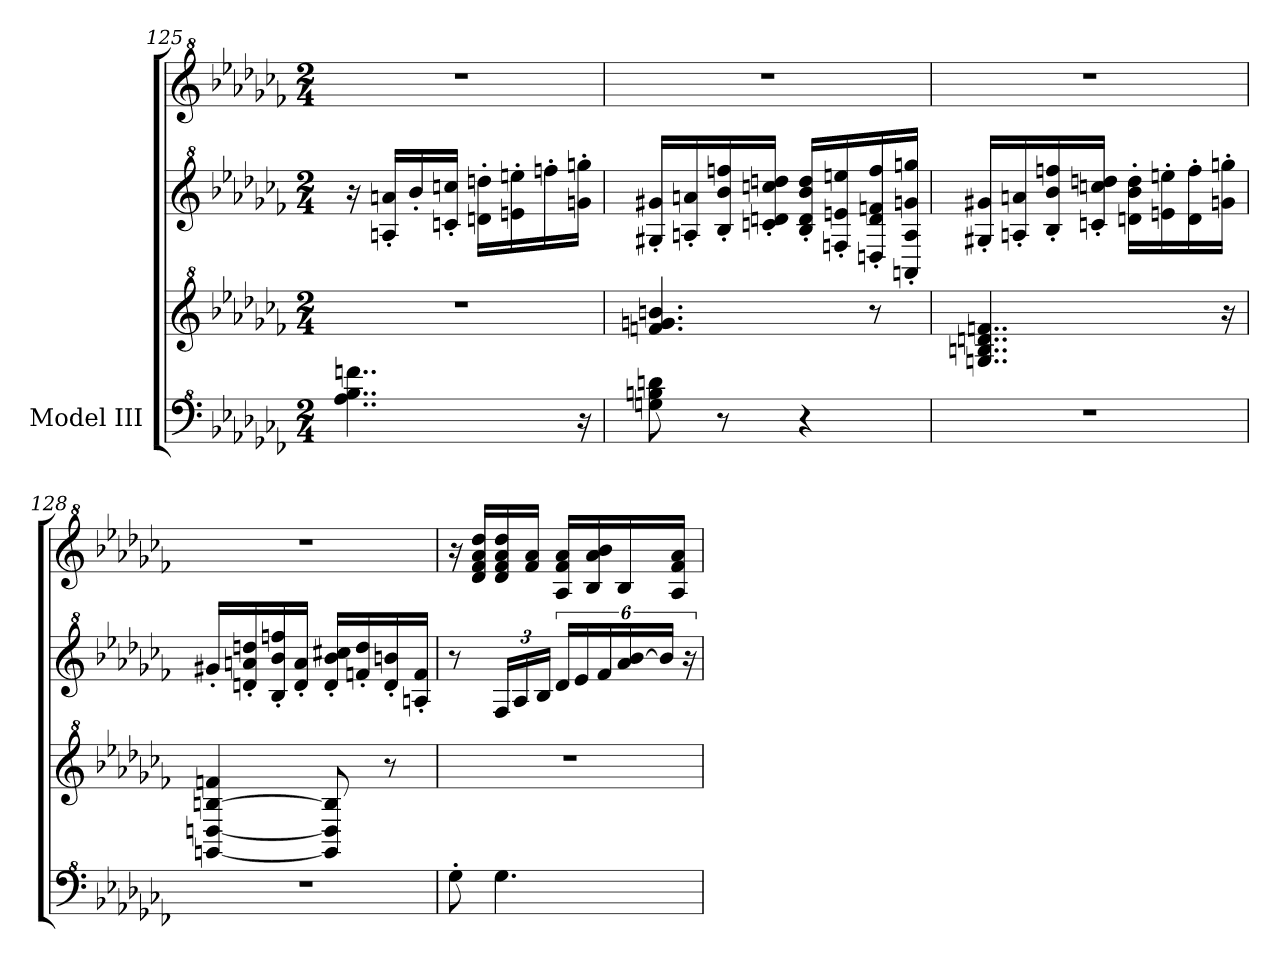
**kern	**kern	**kern	**kern
*part1	*part1	*part1	*part1
*staff4	*staff3	*staff2	*staff1
*I"Model III	*	*	*
*clefF^4	*clefG^2	*clefG^2	*clefG^2
*k[b-e-a-d-g-c-f-]	*k[b-e-a-d-g-c-f-]	*k[b-e-a-d-g-c-f-]	*k[b-e-a-d-g-c-f-]
*M2/4	*M2/4	*M2/4	*M2/4
=125	=125	=125	=125
4..a-\ 4..b-\ 4..ffn\	2r	16r	2r
.	.	16an/' 16aan/'LL	.
.	.	16bb-'/	.
.	.	16ccn/' 16cccn/'JJ	.
.	.	16ddn\' 16dddn\'LL	.
.	.	16een\' 16eeen\'	.
.	.	16fffn'\	.
16r	.	16ggn\' 16gggn\'JJ	.
!!LO:LB:g=z
=126	=126	=126	=126
8gn\ 8bn\ 8ddn\	4.ffn/ 4.ggn/ 4.bbn/	16g#X/' 16gg#X/'LL	2r
.	.	16an/' 16aan/'	.
8r	.	16b-/' 16bb-/' 16fffn/'	.
.	.	16ccn/' 16ddn/' 16cccn/' 16dddn/'JJ	.
4r	.	16b-/' 16dd/' 16bb-/' 16ddd/'LL	.
.	.	16fn/' 16een/' 16eeen/'	.
.	8r	16dn/' 16dd/' 16ffn/' 16fff/'	.
.	.	16An/' 16a/' 16ggn/' 16gggn/'JJ	.
=127	=127	=127	=127
2r	4..gn/ 4..bn/ 4..ddn/ 4..ffn/	16g#X/' 16gg#X/'LL	2r
.	.	16an/' 16aan/'	.
.	.	16b-/' 16bb-/' 16fffn/'	.
.	.	16ccn/' 16cccn/' 16dddn/'JJ	.
.	.	16ddn\' 16bb-\' 16ddd\'LL	.
.	.	16een\' 16eeen\'	.
.	.	16dd\' 16fff\'	.
.	16r	16ggn\' 16gggn\'JJ	.
=128	=128	=128	=128
2r	[4Gn/ [4dn/ [4bn/ 4ffn/	16gg#X'/LL	2r
.	.	16ddn/' 16aan/' 16dddn/'	.
.	.	16b-/' 16bb-/' 16fffn/'	.
.	.	16dd/' 16aa/'JJ	.
.	8G/] 8d/] 8b/]	16dd/' 16bb-/' 16ccc#X/'LL	.
.	.	16ffn/' 16ddd/'	.
.	8r	16dd/' 16bbn/'	.
.	.	16an/' 16ff/'JJ	.
!!LO:LB:g=z
=129	=129	=129	=129
8g-'\	2r	8r	16r
.	.	.	16dd-/ 16ff-/ 16aa-/ 16ddd-/LL
*	*	*Xbrackettup	*
4.g-\	.	24f-/LL	16dd-/ 16ff-/ 16aa-/ 16ddd-/
.	.	24a-/	.
.	.	.	16ff-/ 16aa-/JJ
.	.	24b-/JJ	.
*	*	*brackettup	*
.	.	24dd-/LL	16a-/ 16ff-/ 16aa-/LL
.	.	24ee-/	.
.	.	.	16b-/ 16aa-/ 16bb-/
.	.	24ff-/	.
.	.	24aa-/ [24bb-/	16b-/
.	.	24bb-/JJ]	.
.	.	.	16a-/ 16ff-/ 16aa-/JJ
.	.	24r	.
=	=	=	=
*-	*-	*-	*-
